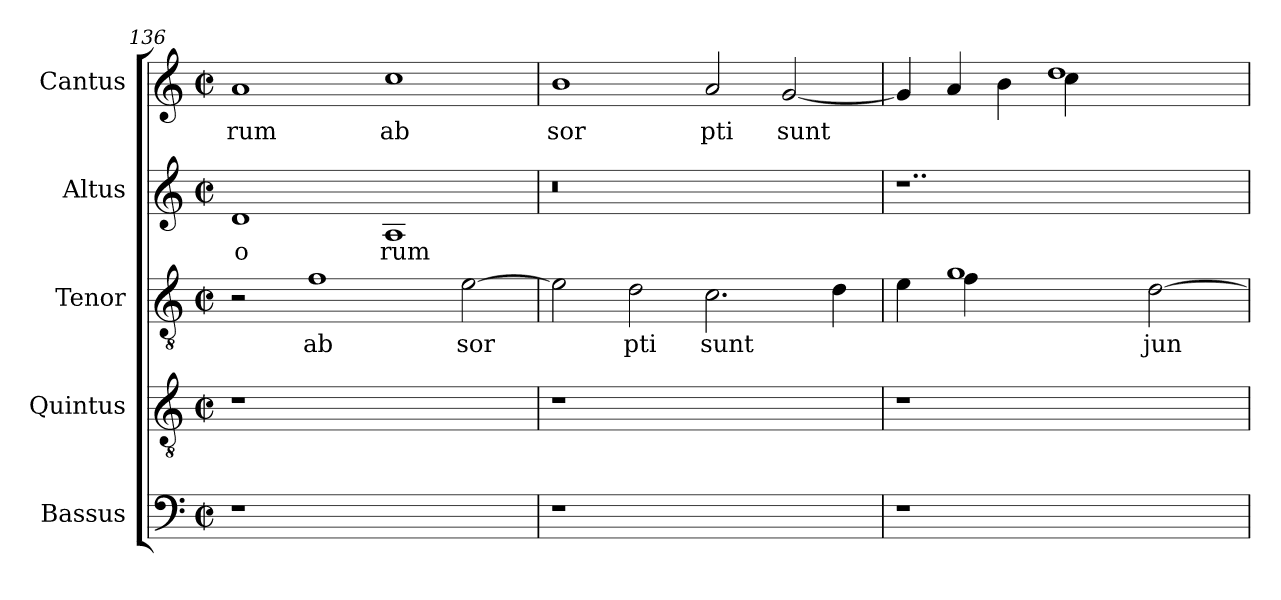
**kern	**kern	**kern	**text	**kern	**text	**kern	**text
*part5	*part4	*part3	*part3	*part2	*part2	*part1	*part1
*staff5	*staff4	*staff3	*staff3	*staff2	*staff2	*staff1	*staff1
*I"Bassus	*I"Quintus	*I"Tenor	*	*I"Altus	*	*I"Cantus	*
*I'Bassus	*I'Quintus	*I'Tenor	*	*I'Altus	*	*I'Cantus	*
*clefF4	*clefGv2	*clefGv2	*	*clefG2	*	*clefG2	*
*k[]	*k[]	*k[]	*	*k[]	*	*k[]	*
*C:	*C:	*C:	*	*C:	*	*C:	*
*M2/2	*M2/2	*M2/2	*	*M2/2	*	*M2/2	*
*met(c|)	*met(c|)	*met(c|)	*	*met(c|)	*	*met(c|)	*
=136	=136	=136	=136	=136	=136	=136	=136
!	!	!	!	!	!LO:LY:b:cj	!	!LO:LY:b:cj
1r	1r	2r	.	1d	o	1a	rum
!	!	!	!LO:LY:b:cj	!	!	!	!
.	.	1f	ab	.	.	.	.
!	!	!	!	!	!LO:LY:b:cj	!	!LO:LY:b:cj
1ryy	1ryy	.	.	1A	rum	1cc	ab
!	!	!	!LO:LY:b:cj	!	!	!	!
.	.	[>2e\	sor	.	.	.	.
=137	=137	=137	=137	=137	=137	=137	=137
!	!	!	!LO:LY:b:cj	!	!	!	!LO:LY:b:cj
1r	1r	2e\]	.	0r	.	1b	sor
!	!	!	!LO:LY:b:cj	!	!	!	!
.	.	2d\	pti	.	.	.	.
!	!	!	!LO:LY:b:cj	!	!	!	!LO:LY:b:cj
1ryy	1ryy	2.c\	sunt	.	.	2a/	pti
!	!	!	!	!	!	!	!LO:LY:b:cj
.	.	.	.	.	.	[<2g/	sunt
!	!	!	!LO:LY:b:cj	!	!	!	!
.	.	4d\	.	.	.	.	.
=138	=138	=138	=138	=138	=138	=138	=138
!	!	!	!LO:LY:b:cj	!	!	!	!LO:LY:b:cj
*	*	*^	*	*	*	*^	*
1r	1r	4e\	4ryy	.	1..r	.	4g/]	2.ryy	.
!	!	!	!	!LO:LY:b:cj	!	!	!	!	!LO:LY:b:cj
.	.	1g	4f\	.	.	.	4a/	.	.
!	!	!	!	!	!	!	!	!	!LO:LY:b:cj
.	.	.	1ryy	.	.	.	4b\	.	.
!	!	!	!	!	!	!	!	!	!LO:LY:b:cj
.	.	.	.	.	.	.	1dd	4cc\	.
2.ryy	2.ryy	.	.	.	.	.	.	2.ryy	.
!	!	!	!	!LO:LY:b:cj	!	!	!	!	!
.	.	[>2d\	.	jun	.	.	.	.	.
.	.	.	4ryy	.	.	.	.	.	.
*	*	*v	*v	*	*	*	*v	*v	*
=	=	=	=	=	=	=	=
*-	*-	*-	*-	*-	*-	*-	*-
